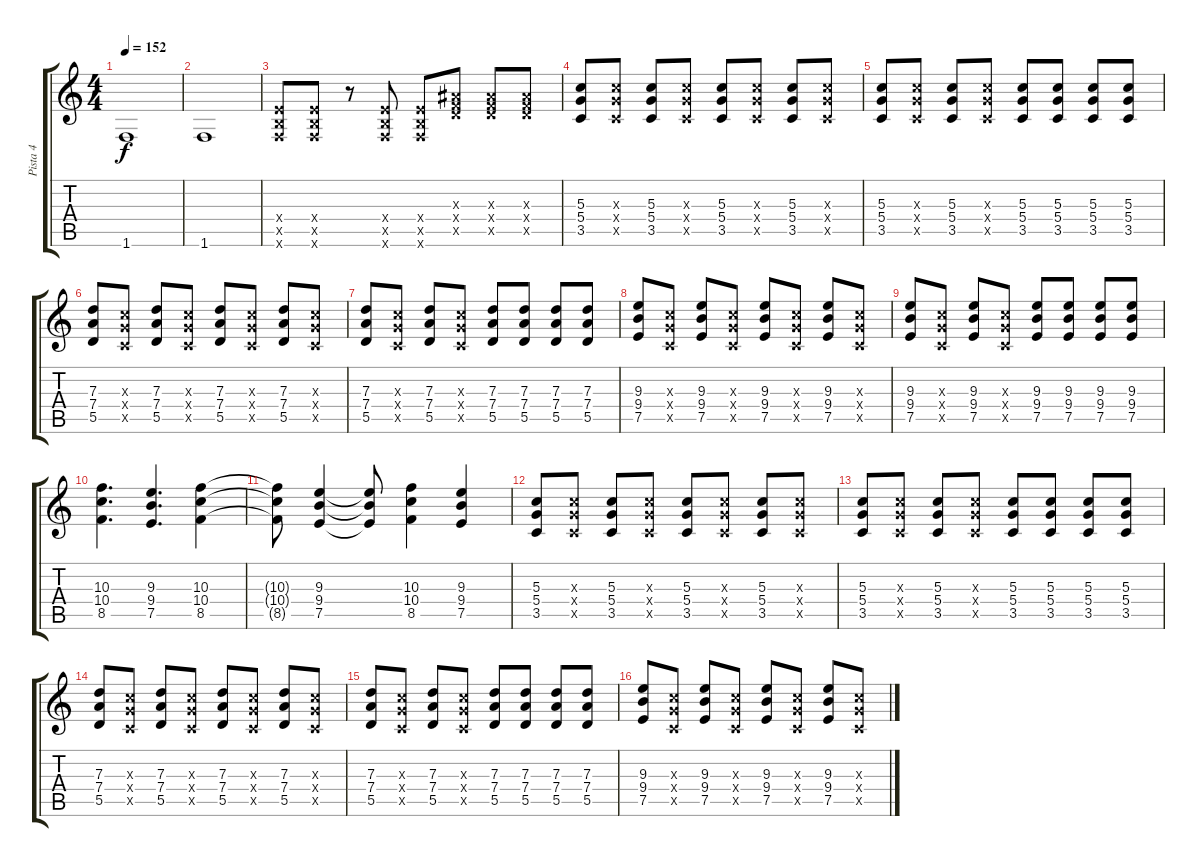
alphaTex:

\track ("Pista 4" "Pista 4") {instrument distortionguitar}
\staff {score tabs}
\tuning (E4 B3 G3 D3 A2 E2) {hide}
\ts (4 4)
\tempo 152
\clef g2
\ks c
1.6{t}.1{dy f} |
1.6.1 |
(2.4{x} 2.5{x} 1.6{x}).8 (2.4{x} 2.5{x} 1.6{x}).8 r.8 (2.4{x} 2.5{x} 1.6{x}).8 (2.4{x} 2.5{x} 1.6{x}).8 (3.3{x} 3.4{x} 5.5{x}).8 (3.3{x} 3.4{x} 5.5{x}).8 (3.3{x} 3.4{x} 5.5{x}).8 |
(5.3 5.4 3.5).8 (5.3{x} 5.4{x} 3.5{x}).8 (5.3 5.4 3.5).8 (5.3{x} 5.4{x} 3.5{x}).8 (5.3 5.4 3.5).8 (5.3{x} 5.4{x} 3.5{x}).8 (5.3 5.4 3.5).8 (5.3{x} 5.4{x} 3.5{x}).8 |
(5.3 5.4 3.5).8 (5.3{x} 5.4{x} 3.5{x}).8 (5.3 5.4 3.5).8 (5.3{x} 5.4{x} 3.5{x}).8 (5.3 5.4 3.5).8 (5.3 5.4 3.5).8 (5.3 5.4 3.5).8 (5.3 5.4 3.5).8 |
(7.3 7.4 5.5).8 (5.3{x} 5.4{x} 3.5{x}).8 (7.3 7.4 5.5).8 (5.3{x} 5.4{x} 3.5{x}).8 (7.3 7.4 5.5).8 (5.3{x} 5.4{x} 3.5{x}).8 (7.3 7.4 5.5).8 (5.3{x} 5.4{x} 3.5{x}).8 |
(7.3 7.4 5.5).8 (5.3{x} 5.4{x} 3.5{x}).8 (7.3 7.4 5.5).8 (5.3{x} 5.4{x} 3.5{x}).8 (7.3 7.4 5.5).8 (7.3 7.4 5.5).8 (7.3 7.4 5.5).8 (7.3 7.4 5.5).8 |
(9.3 9.4 7.5).8 (5.3{x} 5.4{x} 3.5{x}).8 (9.3 9.4 7.5).8 (5.3{x} 5.4{x} 3.5{x}).8 (9.3 9.4 7.5).8 (5.3{x} 5.4{x} 3.5{x}).8 (9.3 9.4 7.5).8 (5.3{x} 5.4{x} 3.5{x}).8 |
(9.3 9.4 7.5).8 (5.3{x} 5.4{x} 3.5{x}).8 (9.3 9.4 7.5).8 (5.3{x} 5.4{x} 3.5{x}).8 (9.3 9.4 7.5).8 (9.3 9.4 7.5).8 (9.3 9.4 7.5).8 (9.3 9.4 7.5).8 |
(10.3 10.4 8.5).4{d} (9.3 9.4 7.5).4{d} (10.3 10.4 8.5).4 |
(10.3{t} 10.4{t} 8.5{t}).8 (9.3 9.4 7.5).4 (9.3{t} 9.4{t} 7.5{t}).8 (10.3 10.4 8.5).4 (9.3 9.4 7.5).4 |
(5.3 5.4 3.5).8 (5.3{x} 5.4{x} 3.5{x}).8 (5.3 5.4 3.5).8 (5.3{x} 5.4{x} 3.5{x}).8 (5.3 5.4 3.5).8 (5.3{x} 5.4{x} 3.5{x}).8 (5.3 5.4 3.5).8 (5.3{x} 5.4{x} 3.5{x}).8 |
(5.3 5.4 3.5).8 (5.3{x} 5.4{x} 3.5{x}).8 (5.3 5.4 3.5).8 (5.3{x} 5.4{x} 3.5{x}).8 (5.3 5.4 3.5).8 (5.3 5.4 3.5).8 (5.3 5.4 3.5).8 (5.3 5.4 3.5).8 |
(7.3 7.4 5.5).8 (5.3{x} 5.4{x} 3.5{x}).8 (7.3 7.4 5.5).8 (5.3{x} 5.4{x} 3.5{x}).8 (7.3 7.4 5.5).8 (5.3{x} 5.4{x} 3.5{x}).8 (7.3 7.4 5.5).8 (5.3{x} 5.4{x} 3.5{x}).8 |
(7.3 7.4 5.5).8 (5.3{x} 5.4{x} 3.5{x}).8 (7.3 7.4 5.5).8 (5.3{x} 5.4{x} 3.5{x}).8 (7.3 7.4 5.5).8 (7.3 7.4 5.5).8 (7.3 7.4 5.5).8 (7.3 7.4 5.5).8 |
(9.3 9.4 7.5).8 (5.3{x} 5.4{x} 3.5{x}).8 (9.3 9.4 7.5).8 (5.3{x} 5.4{x} 3.5{x}).8 (9.3 9.4 7.5).8 (5.3{x} 5.4{x} 3.5{x}).8 (9.3 9.4 7.5).8 (5.3{x} 5.4{x} 3.5{x}).8
